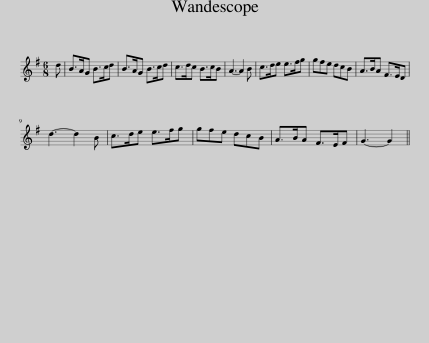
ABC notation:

X:1
L:1/8
M:6/8
I:linebreak $
K:G
V:1 treble
V:1
 d | B>AG B>cd | B>AG B>cd | c>dc B>cB | A3- A2 B | %5
 c>de e>fg | gfe dcB | A>BA F>ED |$ d3- d2 B | c>de e>fg | %10
 gfe dcB | A>BA F>EF | G3- G2 || %13
